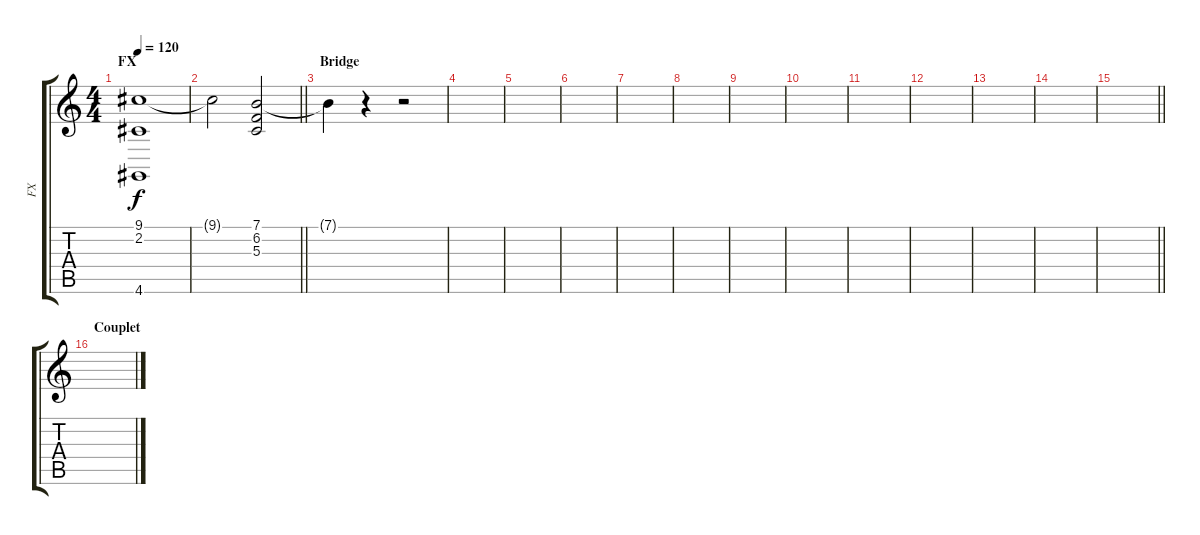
\track ("FX" "FX") {instrument blownbottle}
\staff {score tabs}
\tuning (E4 B3 G3 D3 A2 E2) {hide}
\ts (4 4)
\section ("" "FX")
\tempo 120
\clef g2
\ks c
(9.1 2.2 4.6).1{dy f instrument blownbottle} |
\barLineRight lightlight
9.1{t}.2 (7.1 6.2 5.3).2 |
\section ("" "Bridge")
7.1{t}.4 r.4 r.2 |
|
|
|
|
|
|
|
|
|
|
|
\barLineRight lightlight
|
\section ("" "Couplet")
